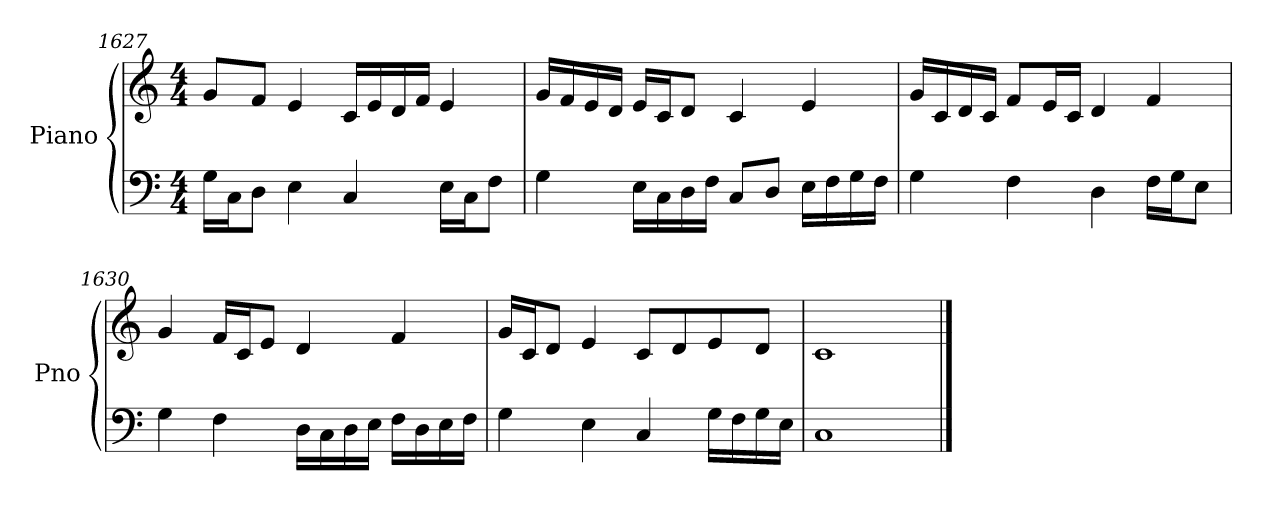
**kern	**kern
*part1	*part1
*staff2	*staff1
*I"Piano	*
*I'Pno	*
!!LO:PB:g=z
*clefF4	*clefG2
*k[]	*k[]
*M4/4	*M4/4
=1627	=1627
16G\LL	8g/L
16C\J	.
8D\J	8f/J
4E\	4e/
4C/	16c/LL
.	16e/
.	16d/
.	16f/JJ
16E\LL	4e/
16C\J	.
8F\J	.
=1628	=1628
4G\	16g/LL
.	16f/
.	16e/
.	16d/JJ
16E\LL	16e/LL
16C\	16c/J
16D\	8d/J
16F\JJ	.
8C/L	4c/
8D/J	.
16E\LL	4e/
16F\	.
16G\	.
16F\JJ	.
=1629	=1629
4G\	16g/LL
.	16c/
.	16d/
.	16c/JJ
4F\	8f/L
.	16e/L
.	16c/JJ
4D\	4d/
16F\LL	4f/
16G\J	.
8E\J	.
!!LO:LB:g=z
=1630	=1630
4G\	4g/
4F\	16f/LL
.	16c/J
.	8e/J
16D\LL	4d/
16C\	.
16D\	.
16E\JJ	.
16F\LL	4f/
16D\	.
16E\	.
16F\JJ	.
=1631	=1631
4G\	16g/LL
.	16c/J
.	8d/J
4E\	4e/
4C/	8c/L
.	8d/
16G\LL	8e/
16F\	.
16G\	8d/J
16E\JJ	.
=1632	=1632
1C	1c
==	==
*-	*-
